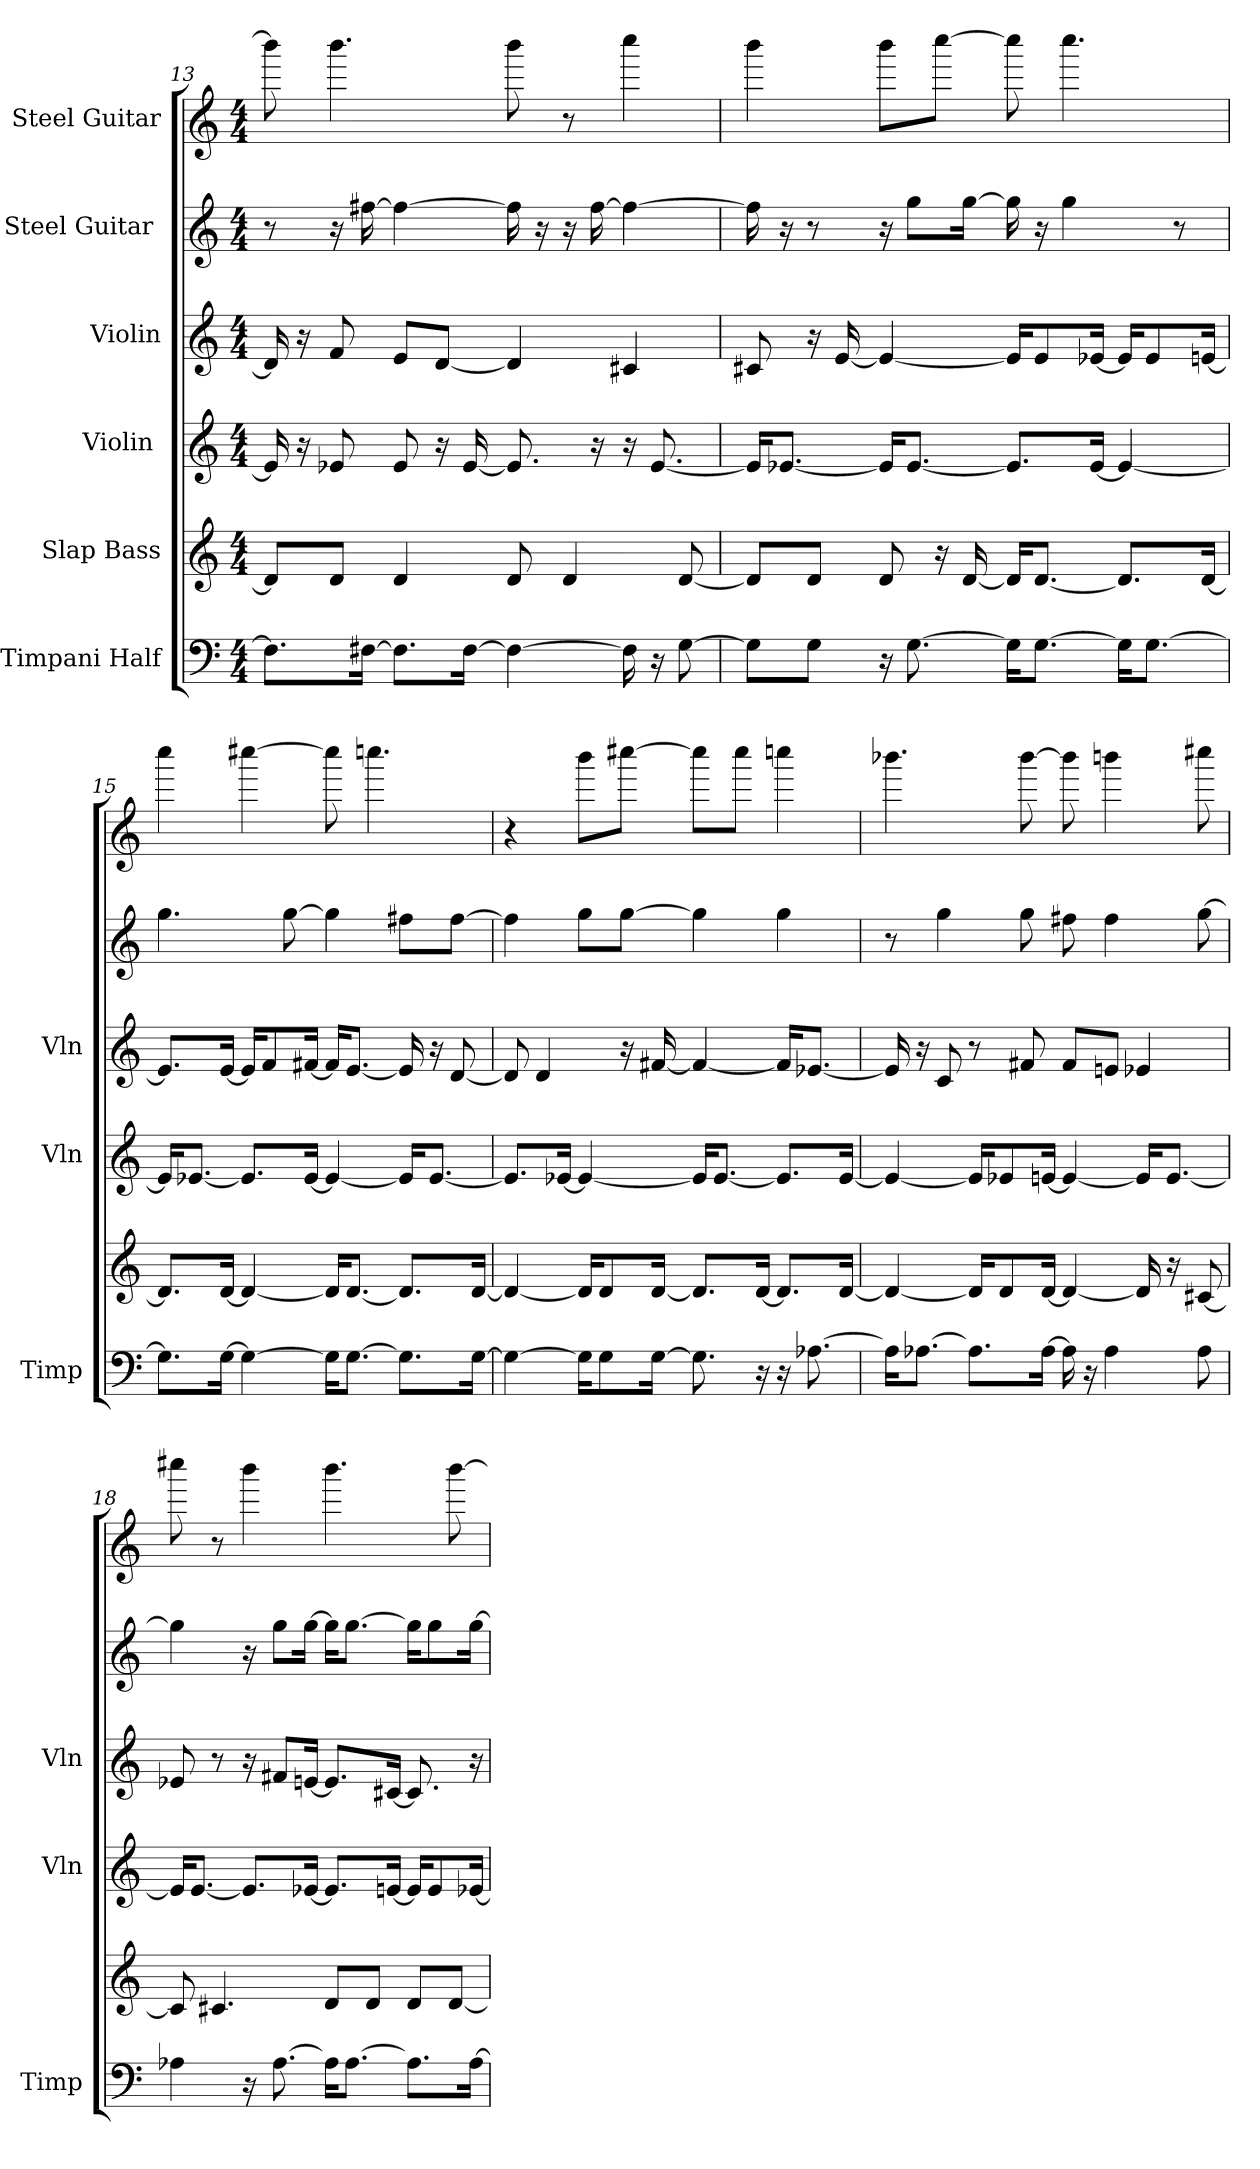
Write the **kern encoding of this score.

**kern	**kern	**kern	**kern	**kern	**kern
*part6	*part5	*part4	*part3	*part2	*part1
*staff6	*staff5	*staff4	*staff3	*staff2	*staff1
*I"Timpani Half	*I"Slap Bass	*I"Violin [2]	*I"Violin	*I"Steel Guitar [2]	*I"Steel Guitar
*I'Timp	*	*I'Vln	*I'Vln	*	*
*clefF4	*clefG2	*clefG2	*clefG2	*clefG2	*clefG2
*M4/4	*M4/4	*M4/4	*M4/4	*M4/4	*M4/4
=13	=13	=13	=13	=13	=13
8.F#L]	8dL]	16e-]	16d]	8r	8bbb]
.	.	16r	16r	.	.
.	8dJ	8e-	8f	16r	4.bbb
[16F#Jk	.	.	.	[16ff#	.
8.F#L]	4d	8e-	8eL	4ff#_	.
.	.	16r	[8dJ	.	.
[16F#Jk	.	[16e-	.	.	.
4F#_	8d	8.e-]	4d]	16ff#]	8bbb
.	.	.	.	16r	.
.	4d	.	.	16r	8r
.	.	16r	.	[16ff#	.
16F#]	.	16r	4c#	4ff#_	4cccc
16r	.	[8.e-	.	.	.
[8G	[8d	.	.	.	.
=14	=14	=14	=14	=14	=14
8GL]	8dL]	16e-KL]	8c#	16ff#]	4bbb
.	.	[8.e-J	.	16r	.
8GJ	8dJ	.	16r	8r	.
.	.	.	[16e	.	.
16r	8d	16e-KL]	4e_	16r	8bbbL
[8.G	.	[8.e-J	.	8ggL	.
.	16r	.	.	.	[8ccccJ
.	[16d	.	.	[16ggJk	.
16GKL]	16dKL]	8.e-L]	16eKL]	16gg]	8cccc]
[8.GJ	[8.dJ	.	8e	16r	.
.	.	.	.	4gg	4.cccc
.	.	[16e-Jk	[16e-Jk	.	.
16GKL]	8.dL]	4e-_	16e-KL]	.	.
[8.GJ	.	.	8e-	.	.
.	.	.	.	8r	.
.	[16dJk	.	[16eJk	.	.
=15	=15	=15	=15	=15	=15
8.GL]	8.dL]	16e-KL]	8.eL]	4.gg	4cccc
.	.	[8.e-J	.	.	.
[16GJk	[16dJk	.	[16eJk	.	.
4G_	4d_	8.e-L]	16eKL]	.	[4cccc#
.	.	.	8f	.	.
.	.	.	.	[8gg	.
.	.	[16e-Jk	[16f#Jk	.	.
16GKL]	16dKL]	4e-_	16f#KL]	4gg]	8cccc#]
[8.GJ	[8.dJ	.	[8.eJ	.	.
.	.	.	.	.	4.cccc
8.GL]	8.dL]	16e-KL]	16e]	8ff#L	.
.	.	[8.e-J	16r	.	.
.	.	.	[8d	[8ff#J	.
[16GJk	[16dJk	.	.	.	.
=16	=16	=16	=16	=16	=16
4G_	4d_	8.e-L]	8d]	4ff#]	4r
.	.	.	4d	.	.
.	.	[16e-Jk	.	.	.
16GKL]	16dKL]	4e-_	.	8ggL	8bbbL
8G	8d	.	.	.	.
.	.	.	16r	[8ggJ	[8cccc#J
[16GJk	[16dJk	.	[16f#	.	.
8.G]	8.dL]	16e-KL]	4f#_	4gg]	8cccc#L]
.	.	[8.e-J	.	.	.
.	.	.	.	.	8cccc#J
16r	[16dJk	.	.	.	.
16r	8.dL]	8.e-L]	16f#KL]	4gg	4cccc
[8.A-	.	.	[8.e-J	.	.
.	[16dJk	[16e-Jk	.	.	.
=17	=17	=17	=17	=17	=17
16A-KL]	4d_	4e-_	16e-]	8r	4.bbb-
[8.A-J	.	.	16r	.	.
.	.	.	8c	4gg	.
8.A-L]	16dKL]	16e-KL]	8r	.	.
.	8d	8e-	.	.	.
.	.	.	8f#	8gg	[8bbb-
[16A-Jk	[16dJk	[16eJk	.	.	.
16A-]	4d_	4e_	8f#L	8ff#	8bbb-]
16r	.	.	.	.	.
4A-	.	.	8eJ	4ff#	4bbb
.	16d]	16eKL]	4e-	.	.
.	16r	[8.eJ	.	.	.
8A-	[8c#	.	.	[8gg	8cccc#
=18	=18	=18	=18	=18	=18
4A-	8c#]	16eKL]	8e-	4gg]	8cccc#
.	.	[8.eJ	.	.	.
.	4.c#	.	8r	.	8r
16r	.	8.eL]	16r	16r	4bbb
[8.A-	.	.	8f#L	8ggL	.
.	.	[16e-Jk	[16eJk	[16ggJk	.
16A-KL]	8dL	8.e-L]	8.eL]	16ggKL]	4.bbb
[8.A-J	.	.	.	[8.ggJ	.
.	8dJ	.	.	.	.
.	.	[16eJk	[16c#Jk	.	.
8.A-L]	8dL	16eKL]	8.c#]	16ggKL]	.
.	.	8e	.	8gg	.
.	[8dJ	.	.	.	[8bbb
[16A-Jk	.	[16e-Jk	16r	[16ggJk	.
=	=	=	=	=	=
*-	*-	*-	*-	*-	*-
